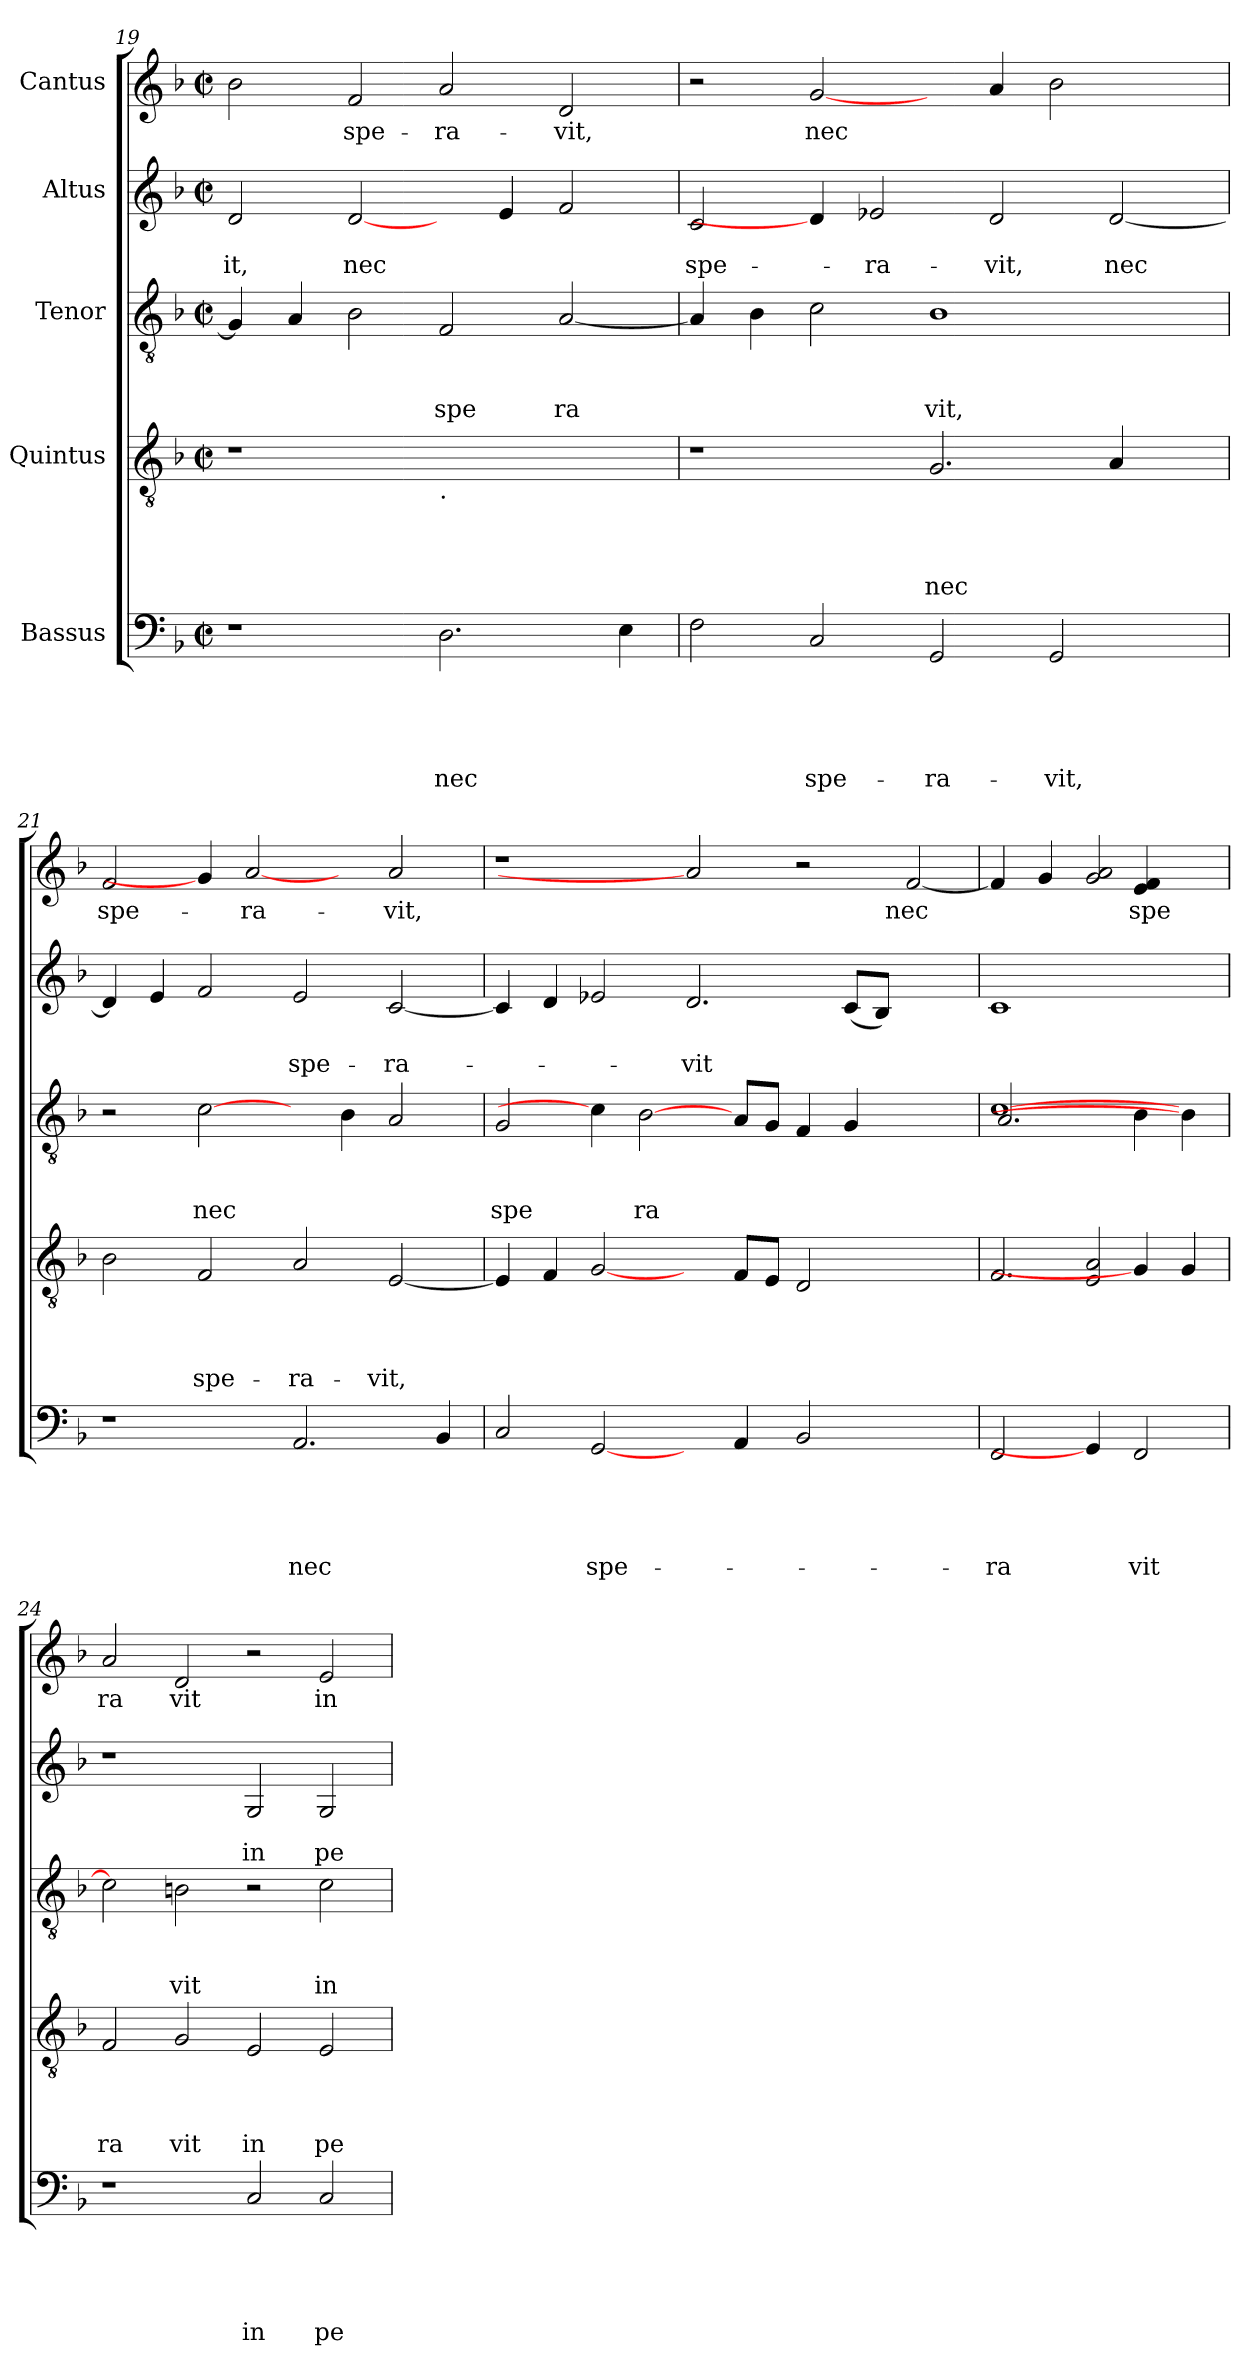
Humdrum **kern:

**kern	**text	**text	**text	**text	**text	**kern	**text	**text	**text	**text	**kern	**text	**text	**text	**kern	**text	**text	**kern	**text
*part5	*part5	*part5	*part5	*part5	*part5	*part4	*part4	*part4	*part4	*part4	*part3	*part3	*part3	*part3	*part2	*part2	*part2	*part1	*part1
*staff5	*staff5	*staff5	*staff5	*staff5	*staff5	*staff4	*staff4	*staff4	*staff4	*staff4	*staff3	*staff3	*staff3	*staff3	*staff2	*staff2	*staff2	*staff1	*staff1
*I"Bassus	*	*	*	*	*	*I"Quintus	*	*	*	*	*I"Tenor	*	*	*	*I"Altus	*	*	*I"Cantus	*
*clefF4	*	*	*	*	*	*clefGv2	*	*	*	*	*clefGv2	*	*	*	*clefG2	*	*	*clefG2	*
*k[b-]	*	*	*	*	*	*k[b-]	*	*	*	*	*k[b-]	*	*	*	*k[b-]	*	*	*k[b-]	*
*F:	*	*	*	*	*	*F:	*	*	*	*	*F:	*	*	*	*F:	*	*	*F:	*
*M2/2	*	*	*	*	*	*M2/2	*	*	*	*	*M2/2	*	*	*	*M2/2	*	*	*M2/2	*
*met(c|)	*	*	*	*	*	*met(c|)	*	*	*	*	*met(c|)	*	*	*	*met(c|)	*	*	*met(c|)	*
=19	=19	=19	=19	=19	=19	=19	=19	=19	=19	=19	=19	=19	=19	=19	=19	=19	=19	=19	=19
!	!	!	!	!	!	!	!	!	!	!	!	!	!	!	!	!	!LO:LY:b	!	!
1r	.	.	.	.	.	1r	.	.	.	.	4G/]	.	.	.	2d/	.	-it,	2b-\	.
.	.	.	.	.	.	.	.	.	.	.	4A/	.	.	.	.	.	.	.	.
!	!	!	!	!	!	!	!	!	!	!	!	!	!	!	!	!	!LO:LY:b	!	!LO:LY:b
.	.	.	.	.	.	.	.	.	.	.	2B-\	.	.	.	[2d/	.	nec	2f/	spe-
!	!	!	!	!	!	!LO:TX:b:t=.	!	!	!	!	!	!	!	!	!	!	!	!	!
!	!	!	!	!	!LO:LY:b	!	!	!	!	!	!	!	!	!LO:LY:b	!	!	!	!	!LO:LY:b
2.D\	.	.	.	.	nec	1ryy	.	.	.	.	2F/	.	.	spe	4ryy	.	.	2a/	-ra-
.	.	.	.	.	.	.	.	.	.	.	.	.	.	.	4e/	.	.	.	.
!	!	!	!	!	!	!	!	!	!	!	!	!	!	!LO:LY:b	!	!	!	!	!LO:LY:b
.	.	.	.	.	.	.	.	.	.	.	[<2A/	.	.	ra	2f/	.	.	2d/	-vit,
4E\	.	.	.	.	.	.	.	.	.	.	.	.	.	.	.	.	.	.	.
=20	=20	=20	=20	=20	=20	=20	=20	=20	=20	=20	=20	=20	=20	=20	=20	=20	=20	=20	=20
!	!	!	!	!	!	!	!	!	!	!	!	!	!	!	!	!	!LO:LY:b	!	!
2F\	.	.	.	.	.	1r	.	.	.	.	4A/]	.	.	.	2c/	.	spe-	2r	.
.	.	.	.	.	.	.	.	.	.	.	4B-\	.	.	.	.	.	.	.	.
!	!	!	!	!	!LO:LY:b	!	!	!	!	!	!	!	!	!	!	!	!	!	!LO:LY:b
2C/	.	.	.	.	spe-	.	.	.	.	.	2c\	.	.	.	4d/]	.	.	[2g/	nec
!	!	!	!	!	!	!	!	!	!	!	!	!	!	!	!	!	!LO:LY:b	!	!
.	.	.	.	.	.	.	.	.	.	.	.	.	.	.	2e-X/	.	-ra-	.	.
!	!	!	!	!	!LO:LY:b	!	!	!	!	!LO:LY:b	!	!	!	!LO:LY:b	!	!	!	!	!
2GG/	.	.	.	.	-ra-	2.G/	.	.	.	nec	1B-	.	.	vit,	.	.	.	4ryy	.
!	!	!	!	!	!	!	!	!	!	!	!	!	!	!	!	!	!LO:LY:b	!	!
.	.	.	.	.	.	.	.	.	.	.	.	.	.	.	2d/	.	-vit,	4a/	.
!	!	!	!	!	!LO:LY:b	!	!	!	!	!	!	!	!	!	!	!	!	!	!
2GG/	.	.	.	.	-vit,	.	.	.	.	.	.	.	.	.	.	.	.	2b-\	.
!	!	!	!	!	!	!	!	!	!	!	!	!	!	!	!	!	!LO:LY:b	!	!
.	.	.	.	.	.	4A/	.	.	.	.	.	.	.	.	[<2d/	.	nec	.	.
4ryy	.	.	.	.	.	4ryy	.	.	.	.	4ryy	.	.	.	.	.	.	4ryy	.
=21	=21	=21	=21	=21	=21	=21	=21	=21	=21	=21	=21	=21	=21	=21	=21	=21	=21	=21	=21
!	!	!	!	!	!	!	!	!	!	!	!	!	!	!	!	!	!	!	!LO:LY:b
1r	.	.	.	.	.	2B-\	.	.	.	.	2r	.	.	.	4d/]	.	.	2f/	spe-
.	.	.	.	.	.	.	.	.	.	.	.	.	.	.	4e/	.	.	.	.
!	!	!	!	!	!	!	!	!	!	!LO:LY:b	!	!	!	!LO:LY:b	!	!	!	!	!
.	.	.	.	.	.	2F/	.	.	.	spe-	[2c\	.	.	nec	2f/	.	.	4g/]	.
!	!	!	!	!	!	!	!	!	!	!	!	!	!	!	!	!	!	!	!LO:LY:b
.	.	.	.	.	.	.	.	.	.	.	.	.	.	.	.	.	.	[2a	-ra-
!	!	!	!	!	!LO:LY:b	!	!	!	!	!LO:LY:b	!	!	!	!	!	!	!LO:LY:b	!	!
2.AA/	.	.	.	.	nec	2A/	.	.	.	-ra-	4ryy	.	.	.	2e/	.	spe-	.	.
.	.	.	.	.	.	.	.	.	.	.	4B-\	.	.	.	.	.	.	4ryy	.
!	!	!	!	!	!	!	!	!	!	!LO:LY:b	!	!	!	!	!	!	!LO:LY:b	!	!LO:LY:b
.	.	.	.	.	.	[<2E/	.	.	.	-vit,	2A/	.	.	.	[<2c/	.	-ra-	2a/	-vit,
4BB-/	.	.	.	.	.	.	.	.	.	.	.	.	.	.	.	.	.	.	.
=22	=22	=22	=22	=22	=22	=22	=22	=22	=22	=22	=22	=22	=22	=22	=22	=22	=22	=22	=22
!	!	!	!	!	!	!	!	!	!	!	!	!	!	!LO:LY:b	!	!	!	!	!
2C/	.	.	.	.	.	4E/]	.	.	.	.	2G/	.	.	spe	4c/]	.	.	1r	.
.	.	.	.	.	.	4F/	.	.	.	.	.	.	.	.	4d/	.	.	.	.
!	!	!	!	!	!LO:LY:b	!	!	!	!	!	!	!	!	!	!	!	!	!	!
[2GG/	.	.	.	.	spe-	[2G/	.	.	.	.	4c\]	.	.	.	2e-X/	.	.	.	.
!	!	!	!	!	!	!	!	!	!	!	!	!	!	!LO:LY:b	!	!	!	!	!
.	.	.	.	.	.	.	.	.	.	.	[2B-\	.	.	ra	.	.	.	.	.
!	!	!	!	!	!	!	!	!	!	!	!	!	!	!	!	!	!LO:LY:b	!	!
4ryy	.	.	.	.	.	4ryy	.	.	.	.	.	.	.	.	2.d/	.	-vit	2a]	.
4AA/	.	.	.	.	.	8F/L	.	.	.	.	8A/L	.	.	.	.	.	.	.	.
.	.	.	.	.	.	8E/J	.	.	.	.	8G/J	.	.	.	.	.	.	.	.
2BB-/	.	.	.	.	.	2D/	.	.	.	.	4F/	.	.	.	.	.	.	2r	.
.	.	.	.	.	.	.	.	.	.	.	4G/	.	.	.	(<8c/L	.	.	.	.
.	.	.	.	.	.	.	.	.	.	.	.	.	.	.	8B-/J)	.	.	.	.
!	!	!	!	!	!	!	!	!	!	!	!	!	!	!	!	!	!	!	!LO:LY:b
2ryy	.	.	.	.	.	2ryy	.	.	.	.	2ryy	.	.	.	2ryy	.	.	[<2f/	nec
!!LO:LB:g=z
=23	=23	=23	=23	=23	=23	=23	=23	=23	=23	=23	=23	=23	=23	=23	=23	=23	=23	=23	=23
!	!	!	!	!	!LO:LY:b	!	!	!	!	!	!	!	!	!	!	!	!	!	!
*	*	*	*	*	*	*^	*	*	*	*	*^	*	*	*	*	*	*	*^	*
2FF/	.	.	.	.	-ra	2.F/	2ryy	.	.	.	.	[>1c	2.A/	.	.	.	1c	.	.	4f/]	2.ryy	.
.	.	.	.	.	.	.	.	.	.	.	.	.	.	.	.	.	.	.	.	4g/	.	.
4GG/]	.	.	.	.	.	.	2E/ 2A/	.	.	.	.	.	.	.	.	.	.	.	.	2g/ 2a/	.	.
!	!	!	!	!	!LO:LY:b	!	!	!	!	!	!	!	!	!	!	!	!	!	!	!	!	!LO:LY:b
2FF/	.	.	.	.	vit	4G/]	.	.	.	.	.	.	4B-\	.	.	.	.	.	.	.	4e/ 4f/	spe
.	.	.	.	.	.	4G/	4ryy	.	.	.	.	4B-\]	4ryy	.	.	.	4ryy	.	.	4ryy	4ryy	.
=24	=24	=24	=24	=24	=24	=24	=24	=24	=24	=24	=24	=24	=24	=24	=24	=24	=24	=24	=24	=24	=24	=24
!	!	!	!	!	!	!	!	!	!	!	!LO:LY:b	!	!	!	!	!	!	!	!	!	!	!LO:LY:b
*	*	*	*	*	*	*v	*v	*	*	*	*	*	*	*	*	*	*	*	*	*v	*v	*
*	*	*	*	*	*	*	*	*	*	*	*v	*v	*	*	*	*	*	*	*	*
1r	.	.	.	.	.	2F/	.	.	.	ra	2c\]	.	.	.	1r	.	.	2a/	ra
!	!	!	!	!	!	!	!	!	!	!LO:LY:b	!	!	!	!LO:LY:b	!	!	!	!	!LO:LY:b
.	.	.	.	.	.	2G/	.	.	.	vit	2Bn\	.	.	vit	.	.	.	2d/	vit
!	!	!	!	!	!LO:LY:b	!	!	!	!	!LO:LY:b	!	!	!	!	!	!	!LO:LY:b	!	!
2C/	.	.	.	.	in	2E/	.	.	.	in	2r	.	.	.	2G/	.	in	2r	.
!	!	!	!	!	!LO:LY:b	!	!	!	!	!LO:LY:b	!	!	!	!LO:LY:b	!	!	!LO:LY:b	!	!LO:LY:b
2C/	.	.	.	.	pe	2E/	.	.	.	pe	2c\	.	.	in	2G/	.	pe-	2e/	in
=	=	=	=	=	=	=	=	=	=	=	=	=	=	=	=	=	=	=	=
*-	*-	*-	*-	*-	*-	*-	*-	*-	*-	*-	*-	*-	*-	*-	*-	*-	*-	*-	*-
